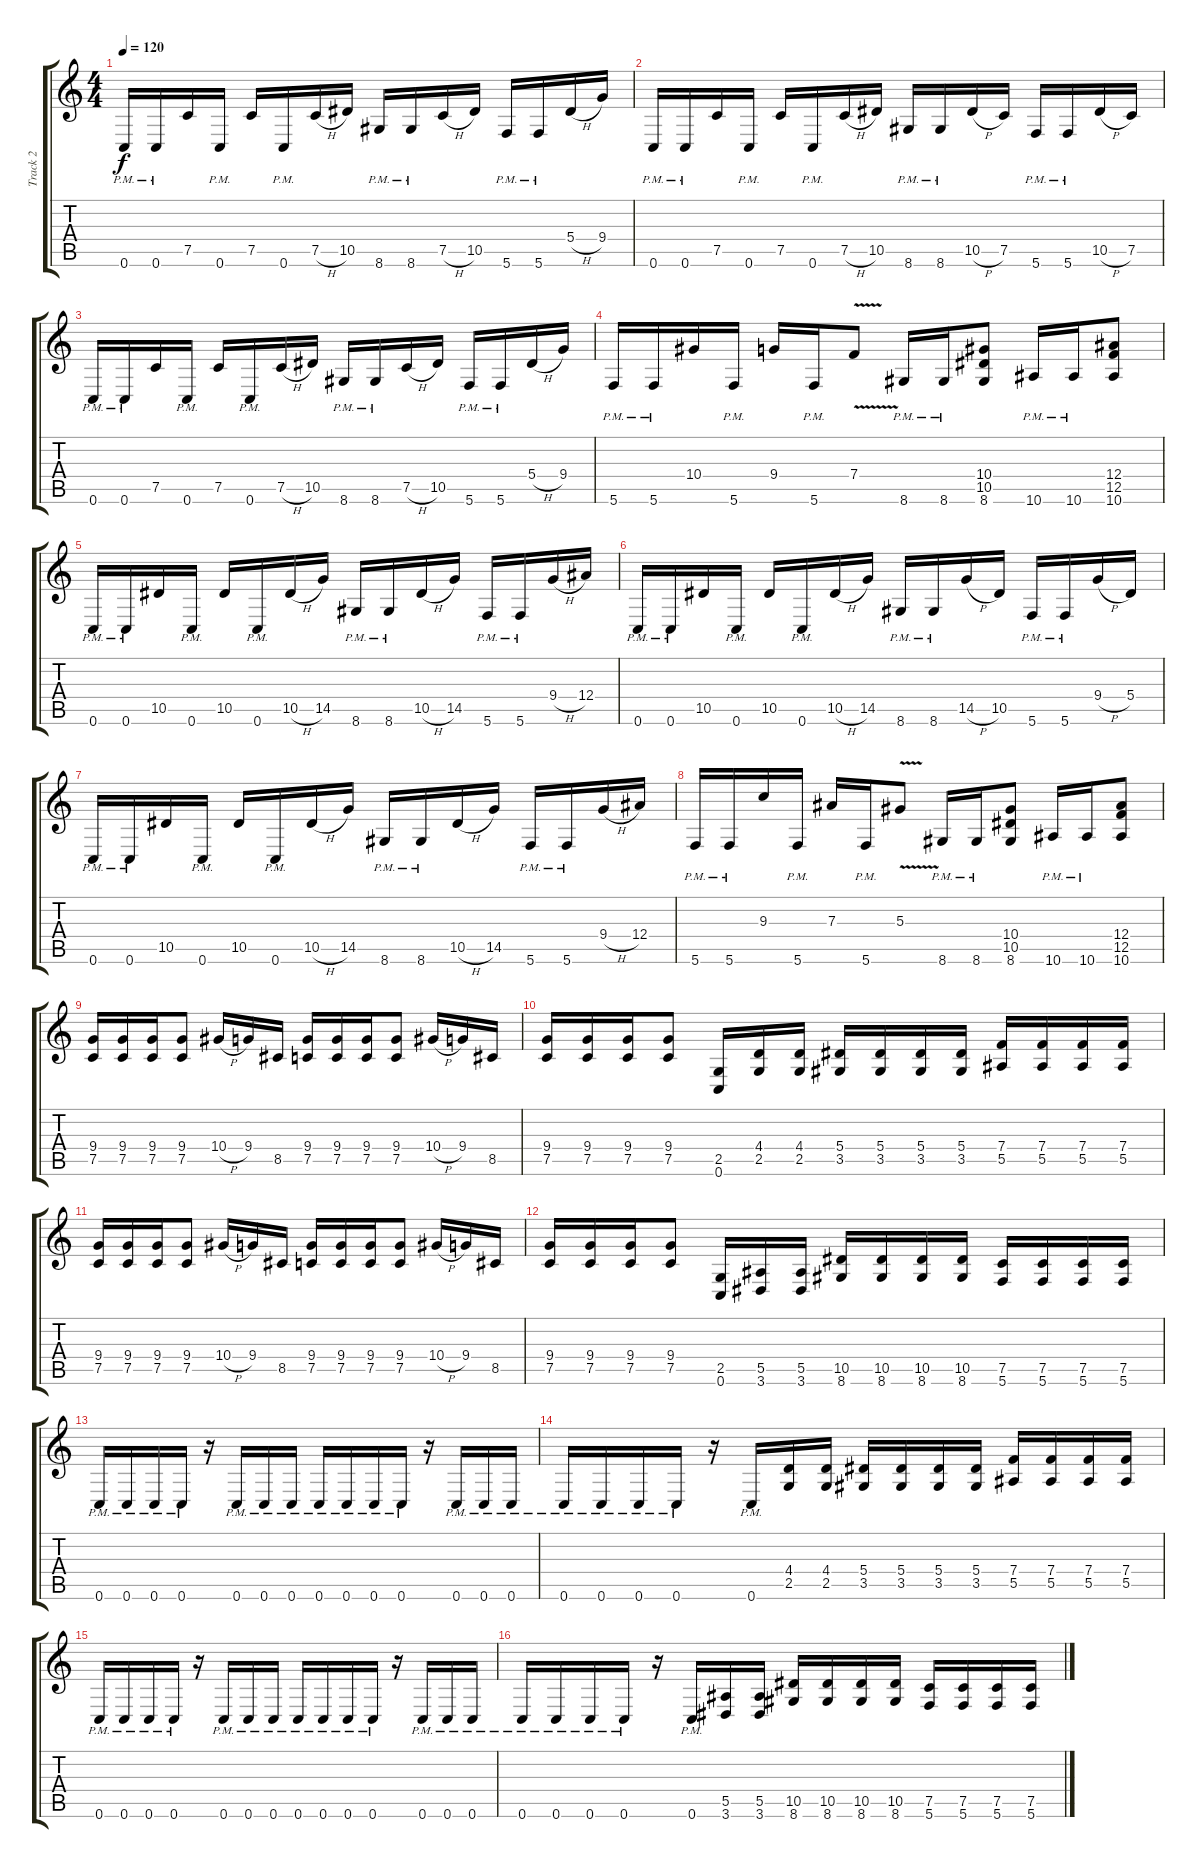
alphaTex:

\track ("Track 2" "Track 2") {instrument distortionguitar}
\staff {score tabs}
\tuning (C4 G3 Eb3 Bb2 F2 C2) {hide}
\ts (4 4)
\tempo 120
\clef g2
\ks c
0.6{pm}.16{dy f} 0.6{pm}.16 7.5.16 0.6{pm}.16 7.5.16 0.6{pm}.16 7.5{h}.16 10.5.16 8.6{pm}.16 8.6{pm}.16 7.5{h}.16 10.5.16 5.6{pm}.16 5.6{pm}.16 5.4{h}.16 9.4.16 |
0.6{pm}.16 0.6{pm}.16 7.5.16 0.6{pm}.16 7.5.16 0.6{pm}.16 7.5{h}.16 10.5.16 8.6{pm}.16 8.6{pm}.16 10.5{h}.16 7.5.16 5.6{pm}.16 5.6{pm}.16 10.5{h}.16 7.5.16 |
0.6{pm}.16 0.6{pm}.16 7.5.16 0.6{pm}.16 7.5.16 0.6{pm}.16 7.5{h}.16 10.5.16 8.6{pm}.16 8.6{pm}.16 7.5{h}.16 10.5.16 5.6{pm}.16 5.6{pm}.16 5.4{h}.16 9.4.16 |
5.6{pm}.16 5.6{pm}.16 10.4.16 5.6{pm}.16 9.4.16 5.6{pm}.16 7.4{v}.8 8.6{pm}.16 8.6{pm}.16 (10.4 10.5 8.6).8 10.6{pm}.16 10.6{pm}.16 (12.4 12.5 10.6).8 |
0.6{pm}.16 0.6{pm}.16 10.5.16 0.6{pm}.16 10.5.16 0.6{pm}.16 10.5{h}.16 14.5.16 8.6{pm}.16 8.6{pm}.16 10.5{h}.16 14.5.16 5.6{pm}.16 5.6{pm}.16 9.4{h}.16 12.4.16 |
0.6{pm}.16 0.6{pm}.16 10.5.16 0.6{pm}.16 10.5.16 0.6{pm}.16 10.5{h}.16 14.5.16 8.6{pm}.16 8.6{pm}.16 14.5{h}.16 10.5.16 5.6{pm}.16 5.6{pm}.16 9.4{h}.16 5.4.16 |
0.6{pm}.16 0.6{pm}.16 10.5.16 0.6{pm}.16 10.5.16 0.6{pm}.16 10.5{h}.16 14.5.16 8.6{pm}.16 8.6{pm}.16 10.5{h}.16 14.5.16 5.6{pm}.16 5.6{pm}.16 9.4{h}.16 12.4.16 |
5.6{pm}.16 5.6{pm}.16 9.3.16 5.6{pm}.16 7.3.16 5.6{pm}.16 5.3{v}.8 8.6{pm}.16 8.6{pm}.16 (10.4 10.5 8.6).8 10.6{pm}.16 10.6{pm}.16 (12.4 12.5 10.6).8 |
(9.4 7.5).16 (9.4 7.5).16 (9.4 7.5).16 (9.4 7.5).8 10.4{h}.16 9.4.16 8.5.16 (9.4 7.5).16 (9.4 7.5).16 (9.4 7.5).16 (9.4 7.5).8 10.4{h}.16 9.4.16 8.5.16 |
(9.4 7.5).16 (9.4 7.5).16 (9.4 7.5).16 (9.4 7.5).8 (2.5 0.6).16 (4.4 2.5).16 (4.4 2.5).16 (5.4 3.5).16 (5.4 3.5).16 (5.4 3.5).16 (5.4 3.5).16 (7.4 5.5).16 (7.4 5.5).16 (7.4 5.5).16 (7.4 5.5).16 |
(9.4 7.5).16 (9.4 7.5).16 (9.4 7.5).16 (9.4 7.5).8 10.4{h}.16 9.4.16 8.5.16 (9.4 7.5).16 (9.4 7.5).16 (9.4 7.5).16 (9.4 7.5).8 10.4{h}.16 9.4.16 8.5.16 |
(9.4 7.5).16 (9.4 7.5).16 (9.4 7.5).16 (9.4 7.5).8 (2.5 0.6).16 (5.5 3.6).16 (5.5 3.6).16 (10.5 8.6).16 (10.5 8.6).16 (10.5 8.6).16 (10.5 8.6).16 (7.5 5.6).16 (7.5 5.6).16 (7.5 5.6).16 (7.5 5.6).16 |
0.6{pm}.16 0.6{pm}.16 0.6{pm}.16 0.6{pm}.16 r.16 0.6{pm}.16 0.6{pm}.16 0.6{pm}.16 0.6{pm}.16 0.6{pm}.16 0.6{pm}.16 0.6{pm}.16 r.16 0.6{pm}.16 0.6{pm}.16 0.6{pm}.16 |
0.6{pm}.16 0.6{pm}.16 0.6{pm}.16 0.6{pm}.16 r.16 0.6{pm}.16 (4.4 2.5).16 (4.4 2.5).16 (5.4 3.5).16 (5.4 3.5).16 (5.4 3.5).16 (5.4 3.5).16 (7.4 5.5).16 (7.4 5.5).16 (7.4 5.5).16 (7.4 5.5).16 |
0.6{pm}.16 0.6{pm}.16 0.6{pm}.16 0.6{pm}.16 r.16 0.6{pm}.16 0.6{pm}.16 0.6{pm}.16 0.6{pm}.16 0.6{pm}.16 0.6{pm}.16 0.6{pm}.16 r.16 0.6{pm}.16 0.6{pm}.16 0.6{pm}.16 |
0.6{pm}.16 0.6{pm}.16 0.6{pm}.16 0.6{pm}.16 r.16 0.6{pm}.16 (5.5 3.6).16 (5.5 3.6).16 (10.5 8.6).16 (10.5 8.6).16 (10.5 8.6).16 (10.5 8.6).16 (7.5 5.6).16 (7.5 5.6).16 (7.5 5.6).16 (7.5 5.6).16
